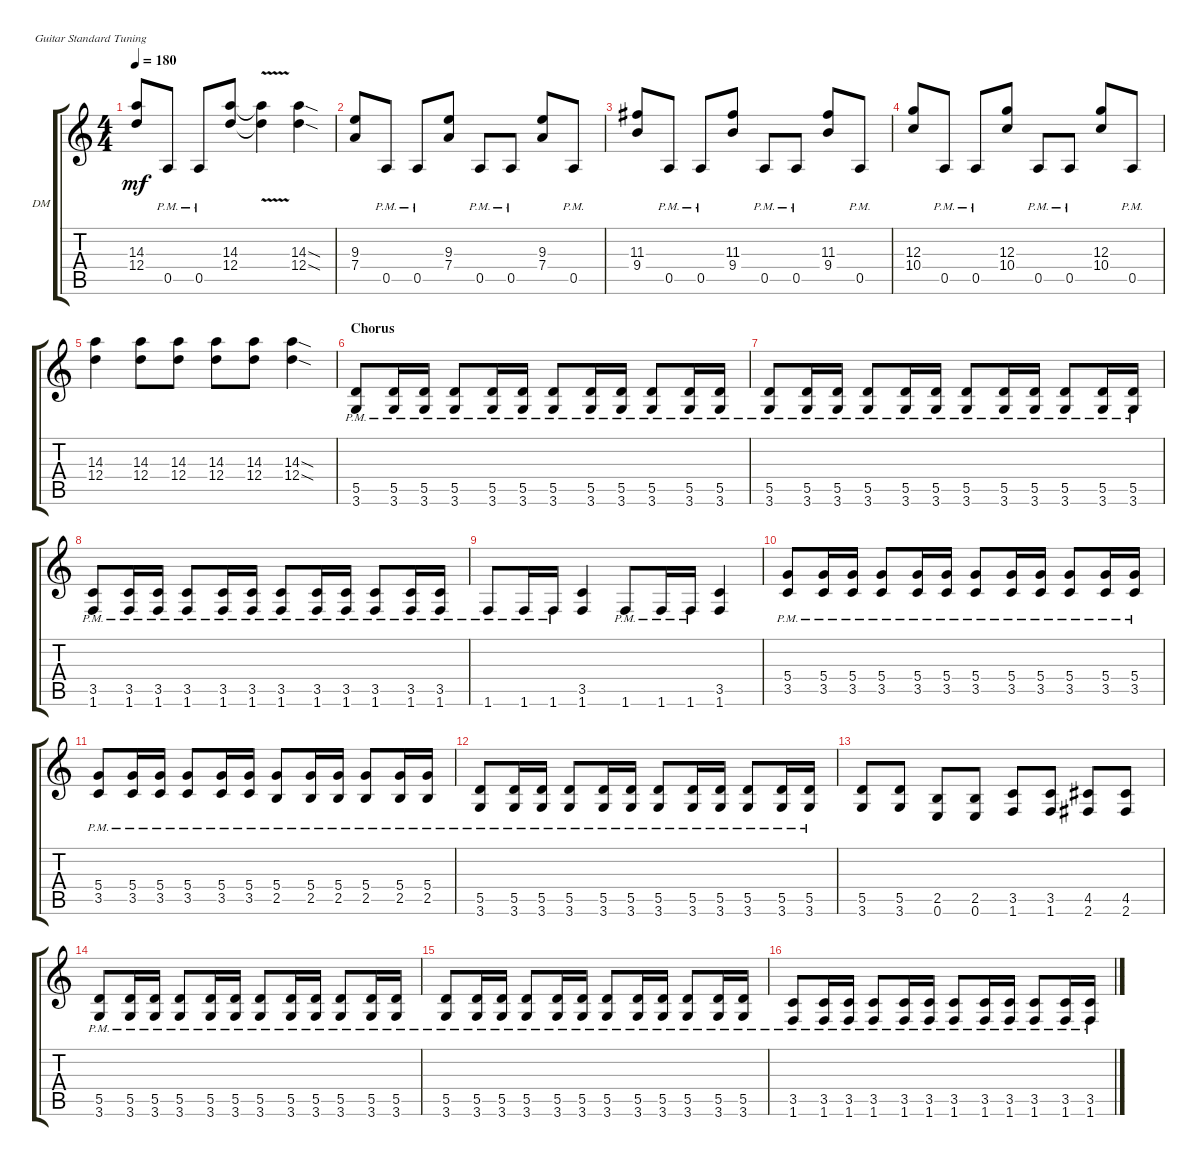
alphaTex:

\bracketExtendMode groupsimilarinstruments
\firstSystemTrackNameOrientation horizontal
\otherSystemsTrackNameOrientation horizontal
\track ("Dave Murray" "DM") {instrument distortionguitar}
\staff {score tabs}
\tuning (E4 B3 G3 D3 A2 E2)
\ts (4 4)
\tempo 180
\clef g2
\ks c
(12.4 14.3).8{dy mf} 0.5{pm}.8 0.5{pm}.8 (12.4 14.3).8 (12.4{v t} 14.3{v t}).4 (12.4{sod} 14.3{sod}).4 |
(7.4 9.3).8 0.5{pm}.8 0.5{pm}.8 (7.4 9.3).8 0.5{pm}.8 0.5{pm}.8 (7.4 9.3).8 0.5{pm}.8 |
(9.4 11.3).8 0.5{pm}.8 0.5{pm}.8 (9.4 11.3).8 0.5{pm}.8 0.5{pm}.8 (9.4 11.3).8 0.5{pm}.8 |
(10.4 12.3).8 0.5{pm}.8 0.5{pm}.8 (10.4 12.3).8 0.5{pm}.8 0.5{pm}.8 (10.4 12.3).8 0.5{pm}.8 |
(12.4 14.3).4 (14.3 12.4).8 (14.3 12.4).8 (14.3 12.4).8 (14.3 12.4).8 (12.4{sod} 14.3{sod}).4 |
\section ("" "Chorus")
(3.6{pm} 5.5{pm}).8 (5.5{pm} 3.6{pm}).16 (5.5{pm} 3.6{pm}).16 (3.6{pm} 5.5{pm}).8 (5.5{pm} 3.6{pm}).16 (5.5{pm} 3.6{pm}).16 (3.6{pm} 5.5{pm}).8 (5.5{pm} 3.6{pm}).16 (5.5{pm} 3.6{pm}).16 (3.6{pm} 5.5{pm}).8 (5.5{pm} 3.6{pm}).16 (5.5{pm} 3.6{pm}).16 |
(3.6{pm} 5.5{pm}).8 (5.5{pm} 3.6{pm}).16 (5.5{pm} 3.6{pm}).16 (3.6{pm} 5.5{pm}).8 (5.5{pm} 3.6{pm}).16 (5.5{pm} 3.6{pm}).16 (3.6{pm} 5.5{pm}).8 (5.5{pm} 3.6{pm}).16 (5.5{pm} 3.6{pm}).16 (3.6{pm} 5.5{pm}).8 (5.5{pm} 3.6{pm}).16 (5.5{pm} 3.6{pm}).16 |
(1.6{pm} 3.5{pm}).8 (3.5{pm} 1.6{pm}).16 (3.5{pm} 1.6{pm}).16 (1.6{pm} 3.5{pm}).8 (3.5{pm} 1.6{pm}).16 (3.5{pm} 1.6{pm}).16 (1.6{pm} 3.5{pm}).8 (3.5{pm} 1.6{pm}).16 (3.5{pm} 1.6{pm}).16 (1.6{pm} 3.5{pm}).8 (3.5{pm} 1.6{pm}).16 (3.5{pm} 1.6{pm}).16 |
1.6{pm}.8 1.6{pm}.16 1.6{pm}.16 (1.6 3.5).4 1.6{pm}.8 1.6{pm}.16 1.6{pm}.16 (1.6 3.5).4 |
(3.5{pm} 5.4{pm}).8 (5.4{pm} 3.5{pm}).16 (3.5{pm} 5.4{pm}).16 (3.5{pm} 5.4{pm}).8 (5.4{pm} 3.5{pm}).16 (3.5{pm} 5.4{pm}).16 (3.5{pm} 5.4{pm}).8 (5.4{pm} 3.5{pm}).16 (3.5{pm} 5.4{pm}).16 (3.5{pm} 5.4{pm}).8 (5.4{pm} 3.5{pm}).16 (3.5{pm} 5.4{pm}).16 |
(3.5{pm} 5.4{pm}).8 (5.4{pm} 3.5{pm}).16 (3.5{pm} 5.4{pm}).16 (3.5{pm} 5.4{pm}).8 (5.4{pm} 3.5{pm}).16 (3.5{pm} 5.4{pm}).16 (2.5{pm} 5.4{pm}).8 (5.4{pm} 2.5{pm}).16 (2.5{pm} 5.4{pm}).16 (2.5{pm} 5.4{pm}).8 (5.4{pm} 2.5{pm}).16 (2.5{pm} 5.4{pm}).16 |
(3.6{pm} 5.5{pm}).8 (5.5{pm} 3.6{pm}).16 (5.5{pm} 3.6{pm}).16 (3.6{pm} 5.5{pm}).8 (5.5{pm} 3.6{pm}).16 (5.5{pm} 3.6{pm}).16 (3.6{pm} 5.5{pm}).8 (5.5{pm} 3.6{pm}).16 (5.5{pm} 3.6{pm}).16 (3.6{pm} 5.5{pm}).8 (5.5{pm} 3.6{pm}).16 (5.5{pm} 3.6{pm}).16 |
(3.6 5.5).8 (3.6 5.5).8 (0.6 2.5).8 (2.5 0.6).8 (1.6 3.5).8 (3.5 1.6).8 (2.6 4.5).8 (2.6 4.5).8 |
(3.6{pm} 5.5{pm}).8 (5.5{pm} 3.6{pm}).16 (5.5{pm} 3.6{pm}).16 (3.6{pm} 5.5{pm}).8 (5.5{pm} 3.6{pm}).16 (5.5{pm} 3.6{pm}).16 (3.6{pm} 5.5{pm}).8 (5.5{pm} 3.6{pm}).16 (5.5{pm} 3.6{pm}).16 (3.6{pm} 5.5{pm}).8 (5.5{pm} 3.6{pm}).16 (5.5{pm} 3.6{pm}).16 |
(3.6{pm} 5.5{pm}).8 (5.5{pm} 3.6{pm}).16 (5.5{pm} 3.6{pm}).16 (3.6{pm} 5.5{pm}).8 (5.5{pm} 3.6{pm}).16 (5.5{pm} 3.6{pm}).16 (3.6{pm} 5.5{pm}).8 (5.5{pm} 3.6{pm}).16 (5.5{pm} 3.6{pm}).16 (3.6{pm} 5.5{pm}).8 (5.5{pm} 3.6{pm}).16 (5.5{pm} 3.6{pm}).16 |
(1.6{pm} 3.5{pm}).8 (3.5{pm} 1.6{pm}).16 (3.5{pm} 1.6{pm}).16 (1.6{pm} 3.5{pm}).8 (3.5{pm} 1.6{pm}).16 (3.5{pm} 1.6{pm}).16 (1.6{pm} 3.5{pm}).8 (3.5{pm} 1.6{pm}).16 (3.5{pm} 1.6{pm}).16 (1.6{pm} 3.5{pm}).8 (3.5{pm} 1.6{pm}).16 (3.5{pm} 1.6{pm}).16
